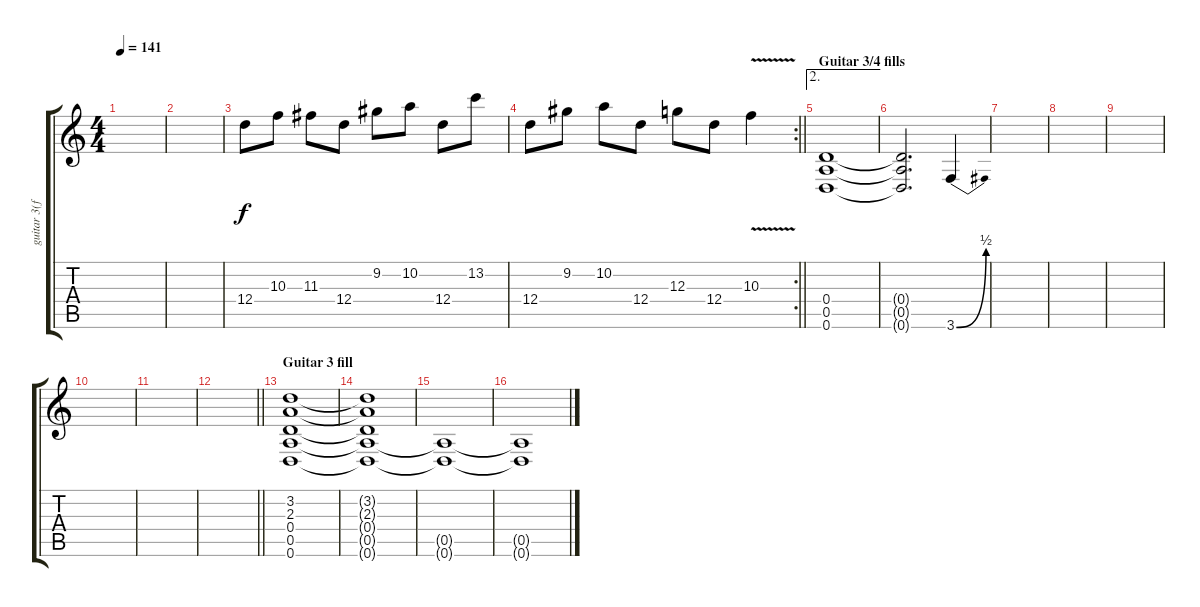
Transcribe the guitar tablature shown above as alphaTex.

\track ("guitar 3(fills)" "guitar 3(f") {instrument distortionguitar}
\staff {score tabs}
\tuning (E4 B3 G3 D3 A2 D2) {hide}
\ts (4 4)
\tempo 141
\clef g2
\ks c
|
|
12.4.8 10.3.8 11.3.8 12.4.8 9.2.8 10.2.8 12.4.8 13.2.8 |
\rc 2
\barLineRight lightlight
12.4.8 9.2.8 10.2.8 12.4.8 12.3.8 12.4.8 10.3{v}.4 |
\ae 2
\section ("" "Guitar 3/4 fills")
(0.4 0.5 0.6).1 |
(0.4{t} 0.5{t} 0.6{t}).2{d} 3.6{be (bend 0 0 60 2)}.4 |
|
|
|
|
|
\barLineRight lightlight
|
\section ("" "Guitar 3 fill")
(3.2 2.3 0.4 0.5 0.6).1 |
(3.2{t} 2.3{t} 0.4{t} 0.5{t} 0.6{t}).1 |
(0.5{t} 0.6{t}).1 |
(0.5{t} 0.6{t}).1
